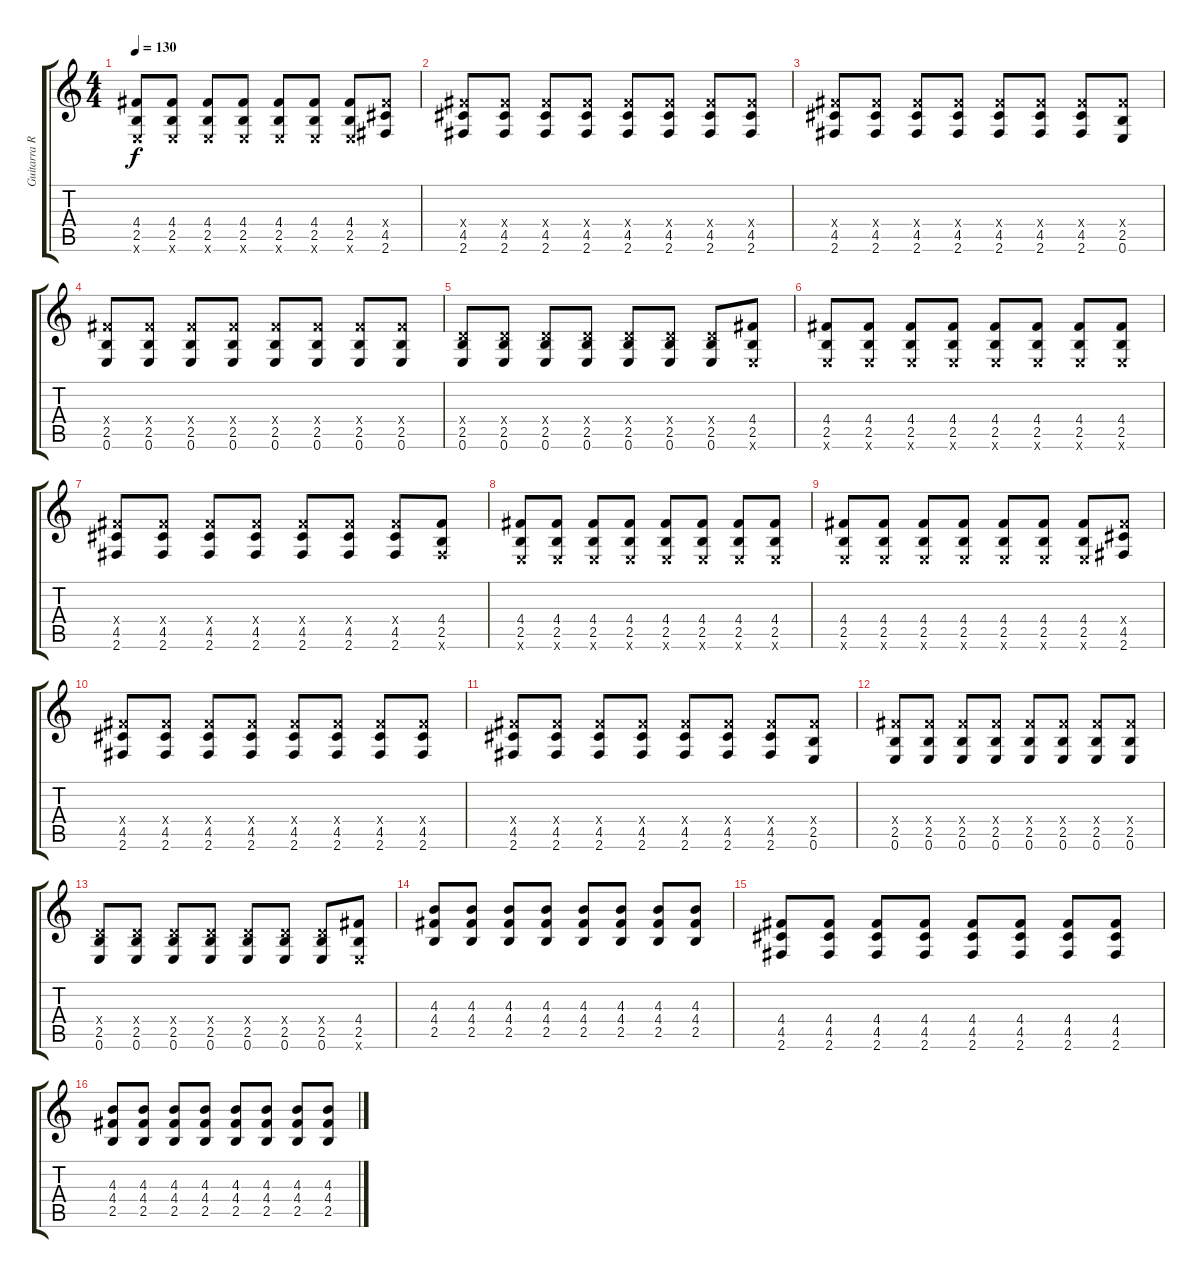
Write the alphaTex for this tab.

\track ("Guitarra Ritmica" "Guitarra R") {instrument overdrivenguitar}
\staff {score tabs}
\tuning (E4 B3 G3 D3 A2 E2) {hide}
\ts (4 4)
\tempo 130
\clef g2
\ks c
(4.4 2.5 0.6{x}).8{dy f} (4.4 2.5 0.6{x}).8 (4.4 2.5 0.6{x}).8 (4.4 2.5 0.6{x}).8 (4.4 2.5 0.6{x}).8 (4.4 2.5 0.6{x}).8 (4.4 2.5 0.6{x}).8 (4.4{x} 4.5 2.6).8 |
(4.4{x} 4.5 2.6).8 (4.4{x} 4.5 2.6).8 (4.4{x} 4.5 2.6).8 (4.4{x} 4.5 2.6).8 (4.4{x} 4.5 2.6).8 (4.4{x} 4.5 2.6).8 (4.4{x} 4.5 2.6).8 (4.4{x} 4.5 2.6).8 |
(4.4{x} 4.5 2.6).8 (4.4{x} 4.5 2.6).8 (4.4{x} 4.5 2.6).8 (4.4{x} 4.5 2.6).8 (4.4{x} 4.5 2.6).8 (4.4{x} 4.5 2.6).8 (4.4{x} 4.5 2.6).8 (4.4{x} 2.5 0.6).8 |
(4.4{x} 2.5 0.6).8 (4.4{x} 2.5 0.6).8 (4.4{x} 2.5 0.6).8 (4.4{x} 2.5 0.6).8 (4.4{x} 2.5 0.6).8 (4.4{x} 2.5 0.6).8 (4.4{x} 2.5 0.6).8 (4.4{x} 2.5 0.6).8 |
(0.4{x} 2.5 0.6).8 (0.4{x} 2.5 0.6).8 (0.4{x} 2.5 0.6).8 (0.4{x} 2.5 0.6).8 (0.4{x} 2.5 0.6).8 (0.4{x} 2.5 0.6).8 (0.4{x} 2.5 0.6).8 (4.4 2.5 0.6{x}).8 |
(4.4 2.5 0.6{x}).8 (4.4 2.5 0.6{x}).8 (4.4 2.5 0.6{x}).8 (4.4 2.5 0.6{x}).8 (4.4 2.5 0.6{x}).8 (4.4 2.5 0.6{x}).8 (4.4 2.5 0.6{x}).8 (4.4 2.5 0.6{x}).8 |
(4.4{x} 4.5 2.6).8 (4.4{x} 4.5 2.6).8 (4.4{x} 4.5 2.6).8 (4.4{x} 4.5 2.6).8 (4.4{x} 4.5 2.6).8 (4.4{x} 4.5 2.6).8 (4.4{x} 4.5 2.6).8 (4.4 2.5 2.6{x}).8 |
(4.4 2.5 0.6{x}).8 (4.4 2.5 0.6{x}).8 (4.4 2.5 0.6{x}).8 (4.4 2.5 0.6{x}).8 (4.4 2.5 0.6{x}).8 (4.4 2.5 0.6{x}).8 (4.4 2.5 0.6{x}).8 (4.4 2.5 0.6{x}).8 |
(4.4 2.5 0.6{x}).8 (4.4 2.5 0.6{x}).8 (4.4 2.5 0.6{x}).8 (4.4 2.5 0.6{x}).8 (4.4 2.5 0.6{x}).8 (4.4 2.5 0.6{x}).8 (4.4 2.5 0.6{x}).8 (4.4{x} 4.5 2.6).8 |
(4.4{x} 4.5 2.6).8 (4.4{x} 4.5 2.6).8 (4.4{x} 4.5 2.6).8 (4.4{x} 4.5 2.6).8 (4.4{x} 4.5 2.6).8 (4.4{x} 4.5 2.6).8 (4.4{x} 4.5 2.6).8 (4.4{x} 4.5 2.6).8 |
(4.4{x} 4.5 2.6).8 (4.4{x} 4.5 2.6).8 (4.4{x} 4.5 2.6).8 (4.4{x} 4.5 2.6).8 (4.4{x} 4.5 2.6).8 (4.4{x} 4.5 2.6).8 (4.4{x} 4.5 2.6).8 (4.4{x} 2.5 0.6).8 |
(4.4{x} 2.5 0.6).8 (4.4{x} 2.5 0.6).8 (4.4{x} 2.5 0.6).8 (4.4{x} 2.5 0.6).8 (4.4{x} 2.5 0.6).8 (4.4{x} 2.5 0.6).8 (4.4{x} 2.5 0.6).8 (4.4{x} 2.5 0.6).8 |
(0.4{x} 2.5 0.6).8 (0.4{x} 2.5 0.6).8 (0.4{x} 2.5 0.6).8 (0.4{x} 2.5 0.6).8 (0.4{x} 2.5 0.6).8 (0.4{x} 2.5 0.6).8 (0.4{x} 2.5 0.6).8 (4.4 2.5 0.6{x}).8 |
(4.3 4.4 2.5).8 (4.3 4.4 2.5).8 (4.3 4.4 2.5).8 (4.3 4.4 2.5).8 (4.3 4.4 2.5).8 (4.3 4.4 2.5).8 (4.3 4.4 2.5).8 (4.3 4.4 2.5).8 |
(4.4 4.5 2.6).8 (4.4 4.5 2.6).8 (4.4 4.5 2.6).8 (4.4 4.5 2.6).8 (4.4 4.5 2.6).8 (4.4 4.5 2.6).8 (4.4 4.5 2.6).8 (4.4 4.5 2.6).8 |
(4.3 4.4 2.5).8 (4.3 4.4 2.5).8 (4.3 4.4 2.5).8 (4.3 4.4 2.5).8 (4.3 4.4 2.5).8 (4.3 4.4 2.5).8 (4.3 4.4 2.5).8 (4.3 4.4 2.5).8
